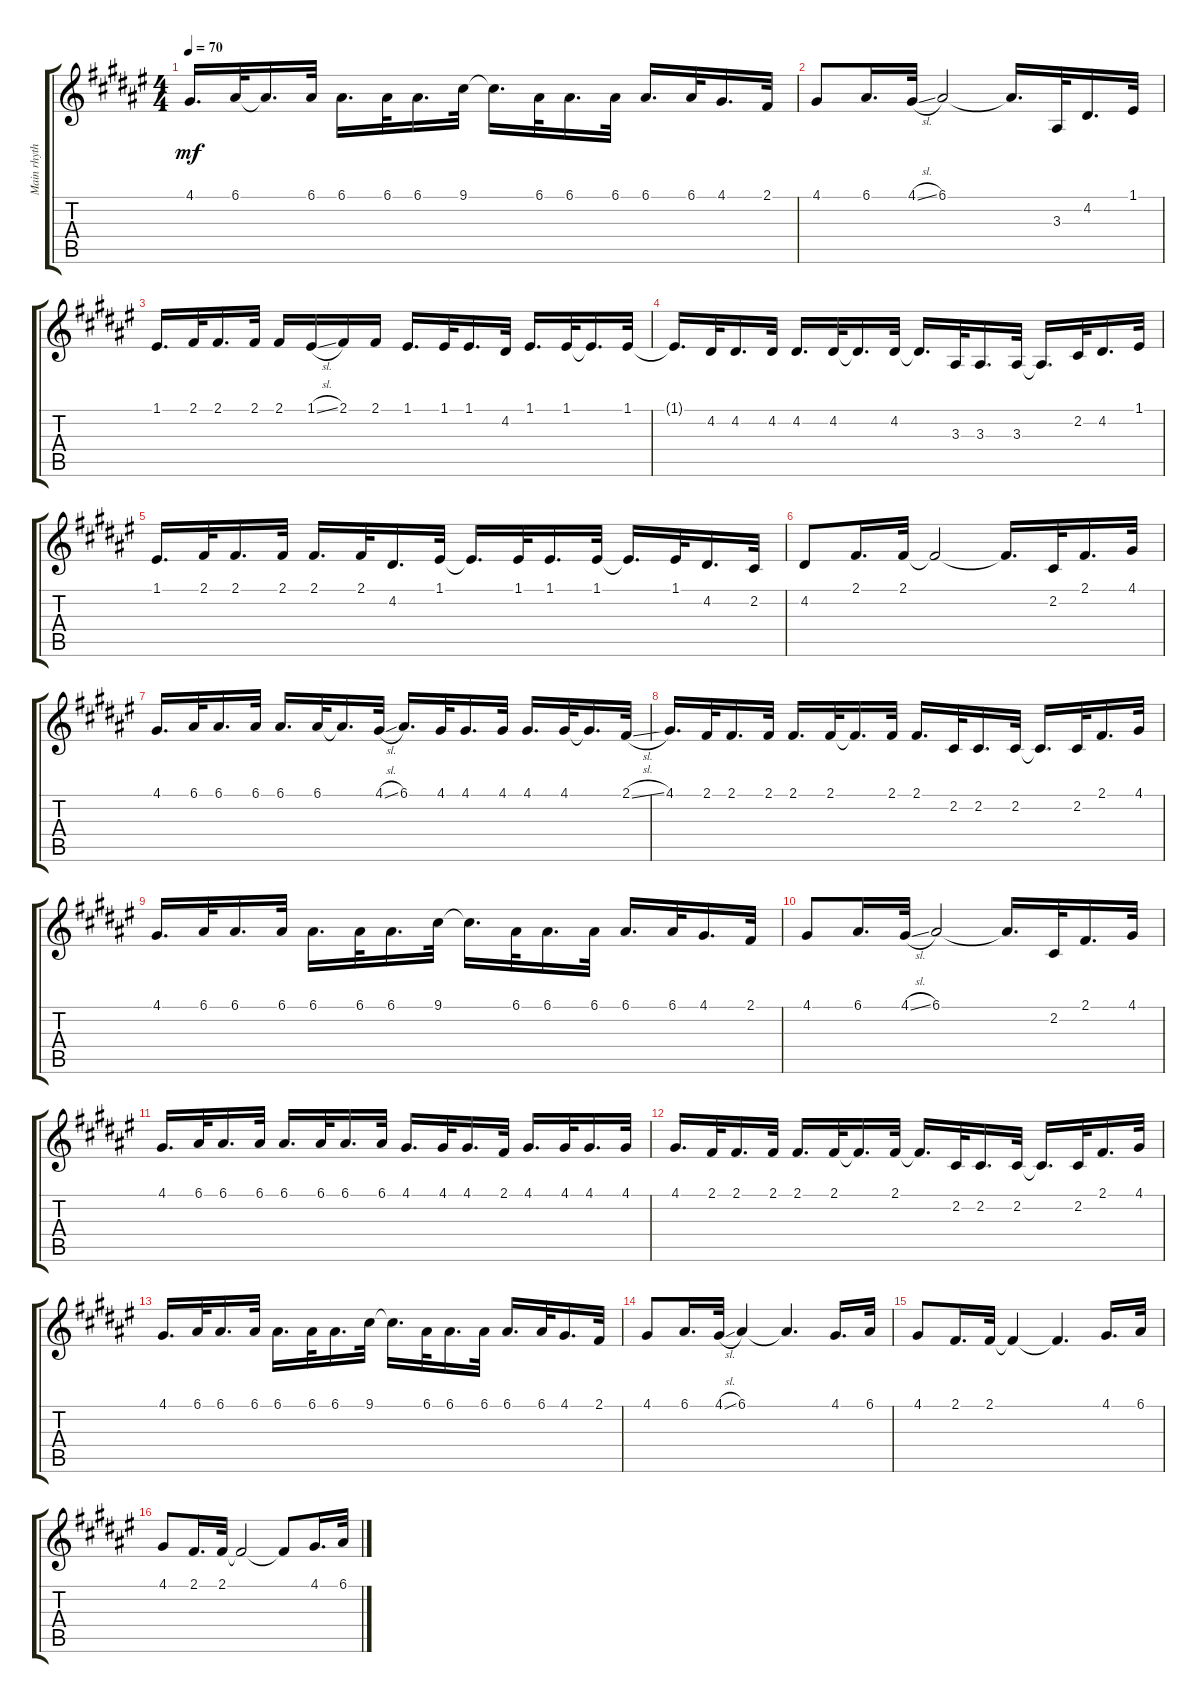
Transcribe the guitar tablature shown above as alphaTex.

\track ("Main rhythm" "Main rhyth") {mute instrument lead2sawtooth}
\staff {score tabs}
\tuning (E4 B3 G3 D3 A2 E2) {hide}
\ts (4 4)
\tempo 70
\clef g2
\ks f#
4.1.16{d dy mf} 6.1.32 6.1{t}.16{d} 6.1.32 6.1.16{d} 6.1.32 6.1.16{d} 9.1.32 9.1{t}.16{d} 6.1.32 6.1.16{d} 6.1.32 6.1.16{d} 6.1.32 4.1.16{d} 2.1.32 |
4.1.8 6.1.16{d} 4.1{sl}.32 6.1.2 6.1{t}.16{d} 3.3.32 4.2.16{d} 1.1.32 |
1.1.16{d} 2.1.32 2.1.16{d} 2.1.32 2.1.16 1.1{sl}.16 2.1.16 2.1.16 1.1.16{d} 1.1.32 1.1.16{d} 4.2.32 1.1.16{d} 1.1.32 1.1{t}.16{d} 1.1.32 |
1.1{t}.16{d} 4.2.32 4.2.16{d} 4.2.32 4.2.16{d} 4.2.32 4.2{t}.16{d} 4.2.32 4.2{t}.16{d} 3.3.32 3.3.16{d} 3.3.32 3.3{t}.16{d} 2.2.32 4.2.16{d} 1.1.32 |
1.1.16{d} 2.1.32 2.1.16{d} 2.1.32 2.1.16{d} 2.1.32 4.2.16{d} 1.1.32 1.1{t}.16{d} 1.1.32 1.1.16{d} 1.1.32 1.1{t}.16{d} 1.1.32 4.2.16{d} 2.2.32 |
4.2.8 2.1.16{d} 2.1.32 2.1{t}.2 2.1{t}.16{d} 2.2.32 2.1.16{d} 4.1.32 |
4.1.16{d} 6.1.32 6.1.16{d} 6.1.32 6.1.16{d} 6.1.32 6.1{t}.16{d} 4.1{sl}.32 6.1.16{d} 4.1.32 4.1.16{d} 4.1.32 4.1.16{d} 4.1.32 4.1{t}.16{d} 2.1{sl}.32 |
4.1.16{d} 2.1.32 2.1.16{d} 2.1.32 2.1.16{d} 2.1.32 2.1{t}.16{d} 2.1.32 2.1.16{d} 2.2.32 2.2.16{d} 2.2.32 2.2{t}.16{d} 2.2.32 2.1.16{d} 4.1.32 |
4.1.16{d} 6.1.32 6.1.16{d} 6.1.32 6.1.16{d} 6.1.32 6.1.16{d} 9.1.32 9.1{t}.16{d} 6.1.32 6.1.16{d} 6.1.32 6.1.16{d} 6.1.32 4.1.16{d} 2.1.32 |
4.1.8 6.1.16{d} 4.1{sl}.32 6.1.2 6.1{t}.16{d} 2.2.32 2.1.16{d} 4.1.32 |
4.1.16{d} 6.1.32 6.1.16{d} 6.1.32 6.1.16{d} 6.1.32 6.1.16{d} 6.1.32 4.1.16{d} 4.1.32 4.1.16{d} 2.1.32 4.1.16{d} 4.1.32 4.1.16{d} 4.1.32 |
4.1.16{d} 2.1.32 2.1.16{d} 2.1.32 2.1.16{d} 2.1.32 2.1{t}.16{d} 2.1.32 2.1{t}.16{d} 2.2.32 2.2.16{d} 2.2.32 2.2{t}.16{d} 2.2.32 2.1.16{d} 4.1.32 |
4.1.16{d} 6.1.32 6.1.16{d} 6.1.32 6.1.16{d} 6.1.32 6.1.16{d} 9.1.32 9.1{t}.16{d} 6.1.32 6.1.16{d} 6.1.32 6.1.16{d} 6.1.32 4.1.16{d} 2.1.32 |
4.1.8 6.1.16{d} 4.1{sl}.32 6.1.4 6.1{t}.4{d} 4.1.16{d} 6.1.32 |
4.1.8 2.1.16{d} 2.1.32 2.1{t}.4 2.1{t}.4{d} 4.1.16{d} 6.1.32 |
4.1.8 2.1.16{d} 2.1.32 2.1{t}.2 2.1{t}.8 4.1.16{d} 6.1.32
